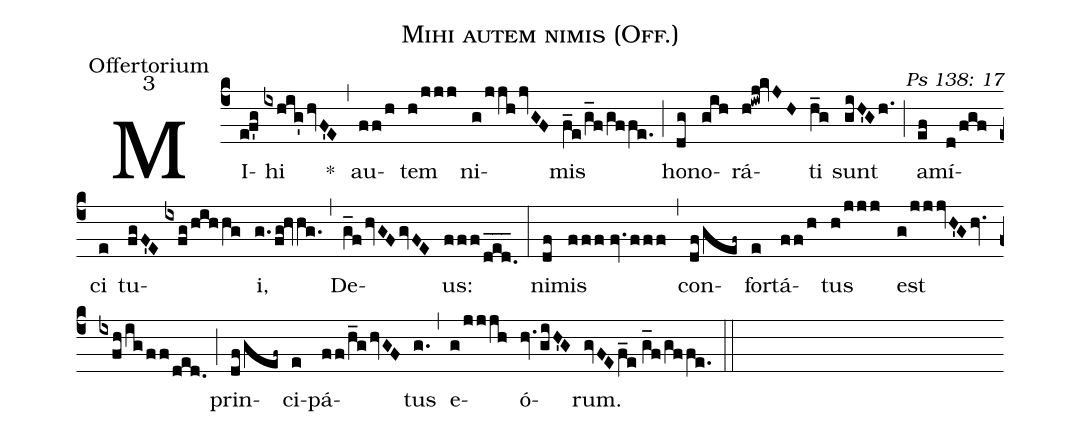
name: Mihi autem nimis (Off.);
office-part: Offertorium;
mode: 3;
commentary: Ps 138: 17;
%%
(c4) MI(e!f'g)hi(ixhig'/hvF'E) *(,) au(ff/h)tem(h/jjj) ni(g/jjh/jvGF)mis(f_e/g_f/gffe.) (;) ho(dg)no(gih)rá(h!iwj!kvJH)ti(h_g) sunt(giH'Gh.) (;) a(ef)mí(d/fgf)ci(e) tu(fgF'E//ixfg/hihhg)i,(g./fg!hvhg.) (,) De(g_f/hvGF/gvFE)us:(fff/ded.___) (:)
ni(df)mis(fff//fv.fff) (,) con(df/gef~)for(e)tá(ff/h)tus(h/jjj) est(g/jjjvH'Ghv.ixfh/ig/ff/ded.) (;) prin(df/gef~)ci(e)pá(ff/h_g/hvGF)tus(g.) (,) e(g/jjjh)ó(hv./giH'G)rum.(gvFE/f_e//g_f/gffe.) (::)
